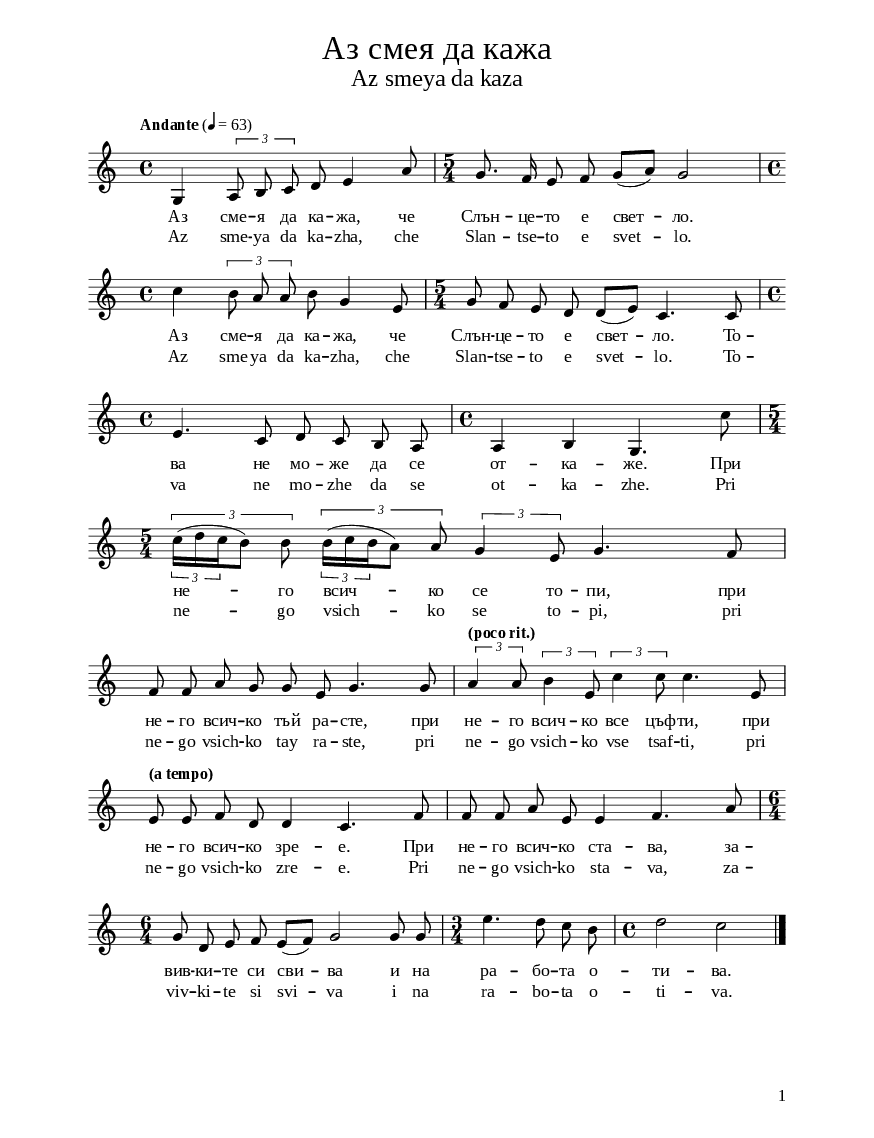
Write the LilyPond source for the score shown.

\version "2.24.1"

% include paper part and global functions
\include "include/globals.ily"

\bookpart {
  \label #'ref109
  \tocItem \markup "Аз смея да кажа – Az smeya da kaza"
  \include "include/bookpart-paper.ily"
  \score {
    \include "include/score-layout.ily"


    \new Voice \relative c' {
      \clef treble
      \key c \major
      \time 4/4
      \tempoFunc "Andante" 4 "63"
      \autoBeamOff
      g4 \tuplet 3/2 {  a8   b8   c8  }  d8   e4   a8 | \time 5/4  | g8.   f16   e8   f8   g8 ( [ a8 ) ]   g2 \break |

      \time 4/4  | c4 \tuplet 3/2 {  b8   a8   a8  } b8   g4   e8 | \time 5/4  | g8   f8   e8   d8   d8 ( [ e8 ) ]   c4.   c8 \break |

      \time 4/4  | e4.   c8   d8   c8   b8  a8 |   \time 4/4   a4   b4   g4.   c'8  | \time 5/4 \break

      \tweak direction #up \tuplet 3/2 { \once \override Slur.positions = #'(1 . 1) \tuplet 3/2 { c16 ([ d16  c16 } b8]) b8 }

      \tweak direction #up \tuplet 3/2 { \once \override Slur.positions = #'(1.05 . 0.1) \tuplet 3/2 { b16 [( c16  b16 } a8 )] a8 }

      \tuplet 3/2 { g4 e8 } g4. f8 \break


      f8   f8   a8   g8   g8 e8   g4. g8 | \tempo "(poco rit.)"  \tuplet 3/2 { a4 a8 } \tuplet 3/2 { b4 e,8 } \tweak direction #up \tuplet 3/2 { c'4 c8 } c4. e,8 \break

      \tempo "(a tempo)" e8 e8   f8 d8   d4   c4.   f8 f8   f8   a8   e8   e4 f4.   a8 \break

      \time 6/4   g8   d8   e8   f8   e8 ( [ f8 ) ]   g2   g8   g8 \time 3/4 e'4. d8 c8 b8 \time 4/4 d2 c2 \bar "|." \break

    }

    \addlyrics {

      Аз сме -- я да ка -- жа, че Слън
      -- це -- то е свет -- ло. Аз сме
      -- я да ка -- жа, че Слън -- це --
      то е свет -- ло. То -- ва не
      мо -- же да се от -- ка -- же. При
      не --   го всич  --
      ко се то -- пи, при не -- го
      всич -- ко тъй ра -- сте, при не --
      го всич -- ко все цъф -- ти, при
      не -- го всич -- ко зре -- е. При
      не -- го всич -- ко ста -- ва, за --
      вив -- ки -- те си сви -- ва и
      на ра -- бо -- та о -- ти -- ва.


    }
    \addlyrics {
      Az sme -- ya da ka -- zha, che Slan
      -- tse -- to e svet -- lo. Az sme
      -- ya da ka -- zha, che Slan -- tse --
      to e svet -- lo. To -- va ne
      mo -- zhe da se ot -- ka -- zhe. Pri
      ne --   go vsich  --
      ko se to -- pi, pri ne -- go
      vsich -- ko tay ra -- ste, pri ne --
      go vsich -- ko vse tsaf -- ti, pri
      ne -- go vsich -- ko zre -- e. Pri
      ne -- go vsich -- ko sta -- va, za --
      viv -- ki -- te si svi -- va i
      na ra -- bo -- ta o -- ti -- va.
    }

    \header {
      title = \titleFunc "Аз смея да кажа" "Az smeya da kaza"
    }

    \midi{}

  } % score

  %\markup \dc-one "D.C. al Fine"
  %

  % include foreign translation(s) of the song

  \pageBreak
  \version "2.24.0"

\markup \fill-line { \fontsize #deTitleFontSize "Ich wage zu sagen" }
\markup \null
\markup \null
\markup \fontsize #deCoupletFontSize {
  \hspace #20
  \override #`(baseline-skip . ,deCoupletBaselineSkip)

  \column {
    \line { " "Ich wage zu sagen, }

    \line { " "dass die Sonne hell ist. }

    \line { " "Ich wage zu sagen, }

    \line { " "dass die Sonne hell ist.}

    \line { " "Das lässt sich nicht leugnen.}

    \line { " "Bei ihr schmilzt alles, }

    \line { " "bei ihr wächst alles, }

    \line { " "bei ihr blüht alles,}

    \line { " "bei ihr reift alles.}

    \line { " "Bei ihr steht alle auf, }

    \line { " "faltet seine Decken zusammen}

    \line { " "und begibt sich an die Arbeit.  }

  }


}


} % bookpart
